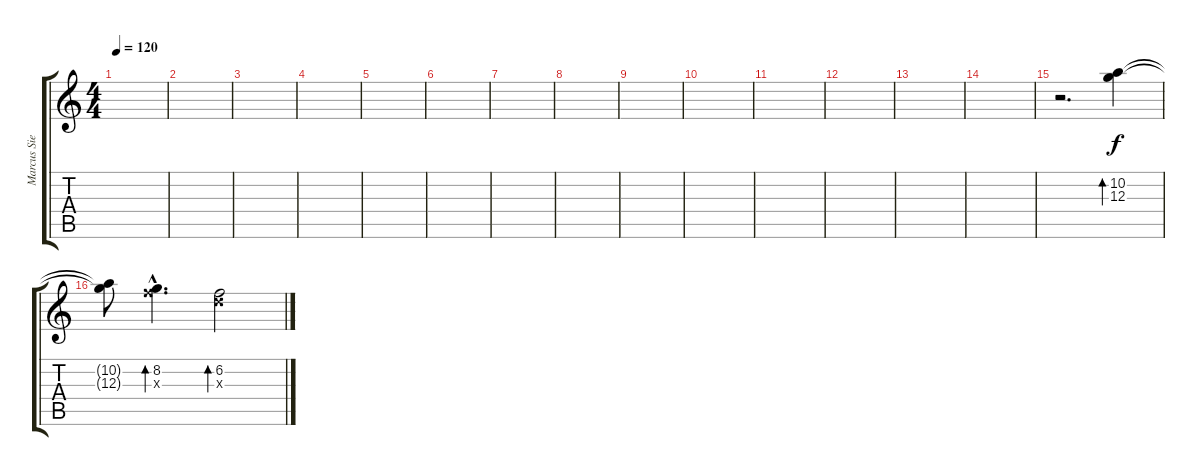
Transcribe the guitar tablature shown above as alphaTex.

\track ("Marcus Siepen (Clean)" "Marcus Sie") {instrument electricguitarclean}
\staff {score tabs}
\tuning (E4 B3 G3 D3 A2 E2) {hide}
\ts (4 4)
\tempo 120
\clef g2
\ks c
|
|
|
|
|
|
|
|
|
|
|
|
|
|
r.2{d} (10.2 12.3).4{bd 120} |
(10.2{t} 12.3{t}).8 (8.2{hac} 10.3{hac x}).4{d bd 240} (6.2 7.3{x}).2{bd 240}
